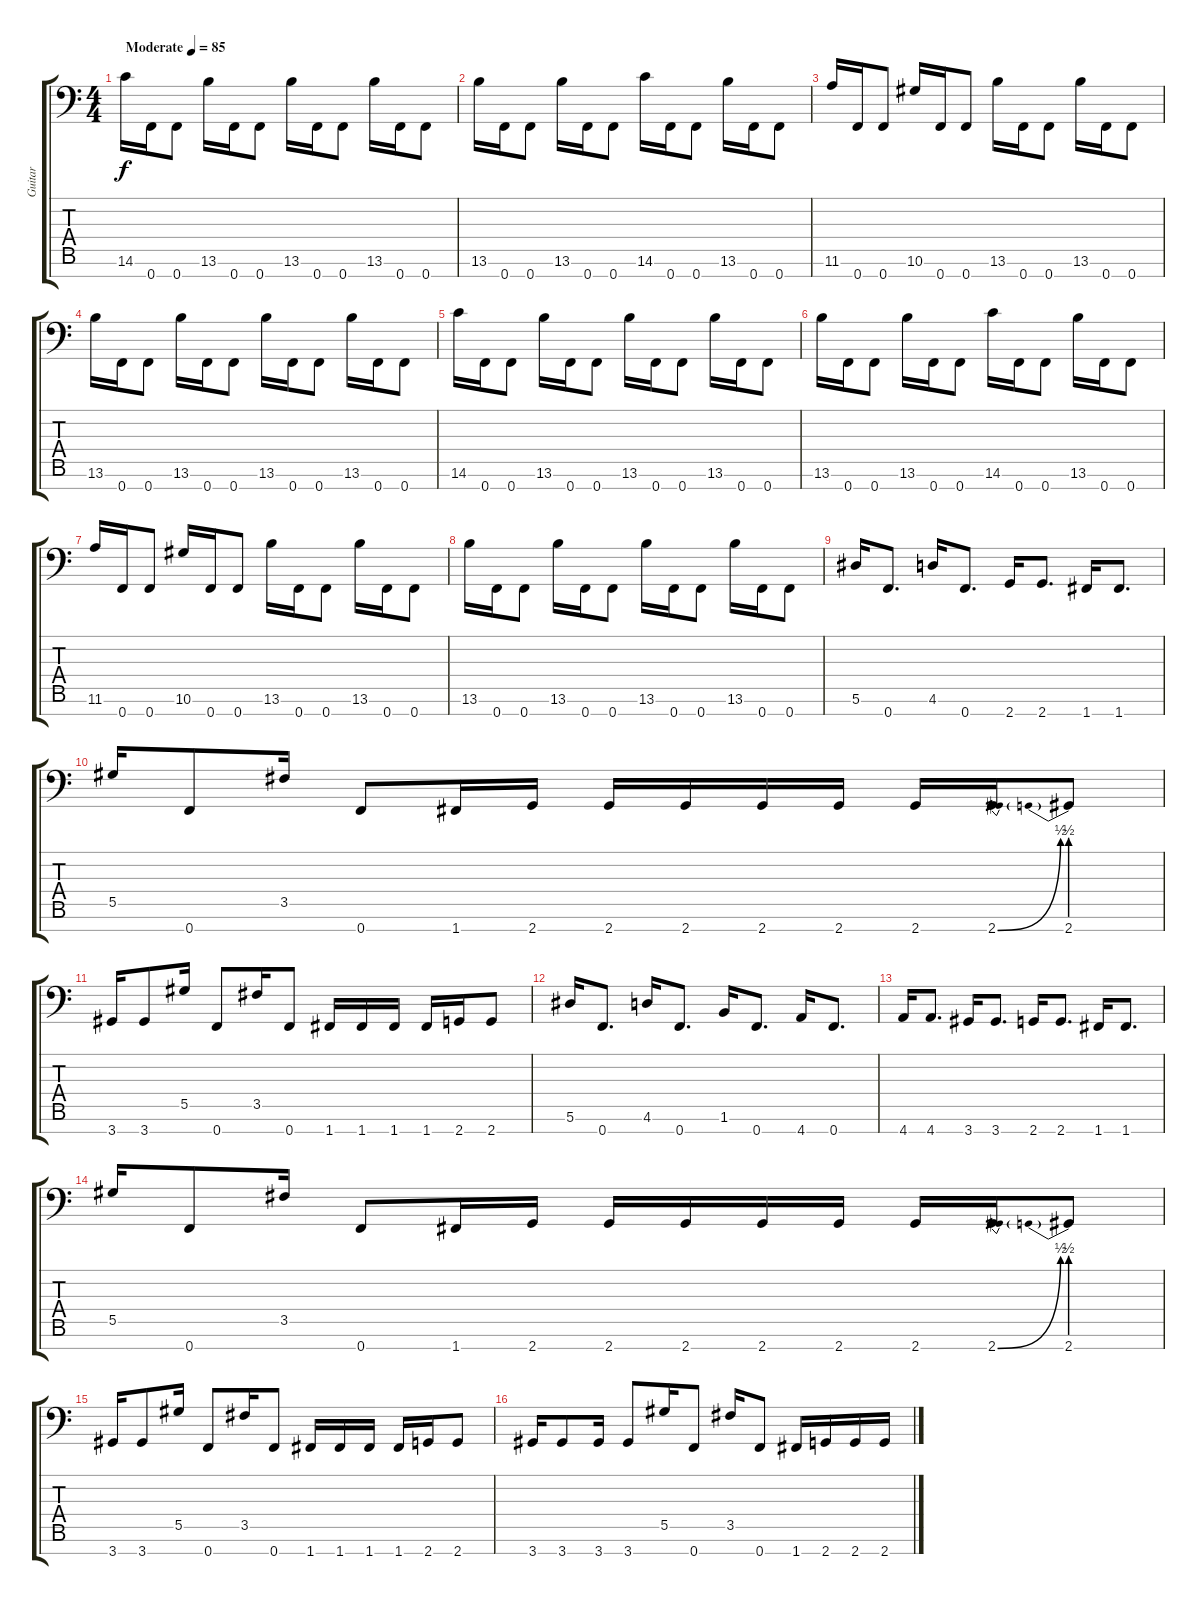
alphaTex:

\track ("Guitar" "Guitar") {instrument overdrivenguitar}
\staff {score tabs}
\tuning (Bb3 Gb3 Db3 Ab2 Eb2 Bb1 F1) {hide}
\ts (4 4)
\tempo (85 "Moderate")
\clef f4
\ks c
14.6.16{dy f instrument overdrivenguitar} 0.7.16 0.7.8 13.6.16 0.7.16 0.7.8 13.6.16 0.7.16 0.7.8 13.6.16 0.7.16 0.7.8 |
13.6.16 0.7.16 0.7.8 13.6.16 0.7.16 0.7.8 14.6.16 0.7.16 0.7.8 13.6.16 0.7.16 0.7.8 |
11.6.16 0.7.16 0.7.8 10.6.16 0.7.16 0.7.8 13.6.16 0.7.16 0.7.8 13.6.16 0.7.16 0.7.8 |
13.6.16 0.7.16 0.7.8 13.6.16 0.7.16 0.7.8 13.6.16 0.7.16 0.7.8 13.6.16 0.7.16 0.7.8 |
14.6.16 0.7.16 0.7.8 13.6.16 0.7.16 0.7.8 13.6.16 0.7.16 0.7.8 13.6.16 0.7.16 0.7.8 |
13.6.16 0.7.16 0.7.8 13.6.16 0.7.16 0.7.8 14.6.16 0.7.16 0.7.8 13.6.16 0.7.16 0.7.8 |
11.6.16 0.7.16 0.7.8 10.6.16 0.7.16 0.7.8 13.6.16 0.7.16 0.7.8 13.6.16 0.7.16 0.7.8 |
13.6.16 0.7.16 0.7.8 13.6.16 0.7.16 0.7.8 13.6.16 0.7.16 0.7.8 13.6.16 0.7.16 0.7.8 |
5.6.16 0.7.8{d} 4.6.16 0.7.8{d} 2.7.16 2.7.8{d} 1.7.16 1.7.8{d} |
5.5.16 0.7.8 3.5.16 0.7.8 1.7.16 2.7.16 2.7.16 2.7.16 2.7.16 2.7.16 2.7.16 2.7{be (bend 0 0 60 2)}.16 2.7{be (prebend 0 2 60 2)}.8 |
3.7.16 3.7.8 5.5.16 0.7.8 3.5.16 0.7.8 1.7.16 1.7.16 1.7.16 1.7.16 2.7.16 2.7.8 |
5.6.16 0.7.8{d} 4.6.16 0.7.8{d} 1.6.16 0.7.8{d} 4.7.16 0.7.8{d} |
4.7.16 4.7.8{d} 3.7.16 3.7.8{d} 2.7.16 2.7.8{d} 1.7.16 1.7.8{d} |
5.5.16 0.7.8 3.5.16 0.7.8 1.7.16 2.7.16 2.7.16 2.7.16 2.7.16 2.7.16 2.7.16 2.7{be (bend 0 0 60 2)}.16 2.7{be (prebend 0 2 60 2)}.8 |
3.7.16 3.7.8 5.5.16 0.7.8 3.5.16 0.7.8 1.7.16 1.7.16 1.7.16 1.7.16 2.7.16 2.7.8 |
3.7.16 3.7.8 3.7.16 3.7.8 5.5.16 0.7.8 3.5.16 0.7.8 1.7.16 2.7.16 2.7.16 2.7.16
